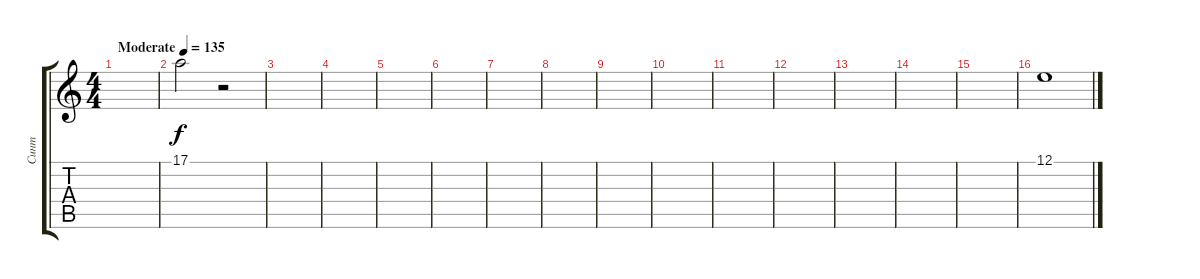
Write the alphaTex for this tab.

\track ("Синт" "Синт") {instrument glockenspiel}
\staff {score tabs}
\tuning (E4 B3 G3 D3 A2 E2) {hide}
\ts (4 4)
\tempo (135 "Moderate")
\clef g2
\ks c
|
17.1.2 r.2 |
|
|
|
|
|
|
|
|
|
|
|
|
|
12.1.1
